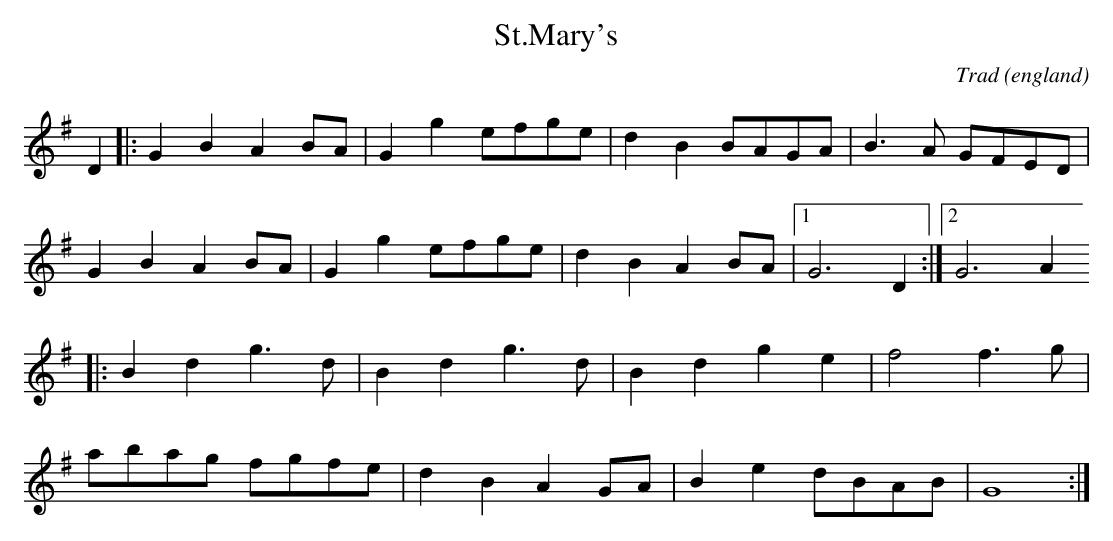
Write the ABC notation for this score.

X:1
T:St.Mary's
O:england
C:Trad
K:G
D2|: G2B2 A2BA | G2g2 efge | d2B2 BAGA | B3A GFED |
G2B2 A2BA|G2g2 efge | d2B2A2BA |[1G6D2:|[2G6A2
|:B2d2 g3d | B2d2 g3d | B2d2 g2e2 | f4 f3g |
abag fgfe | d2B2 A2GA | B2e2 dBAB | G8:|
